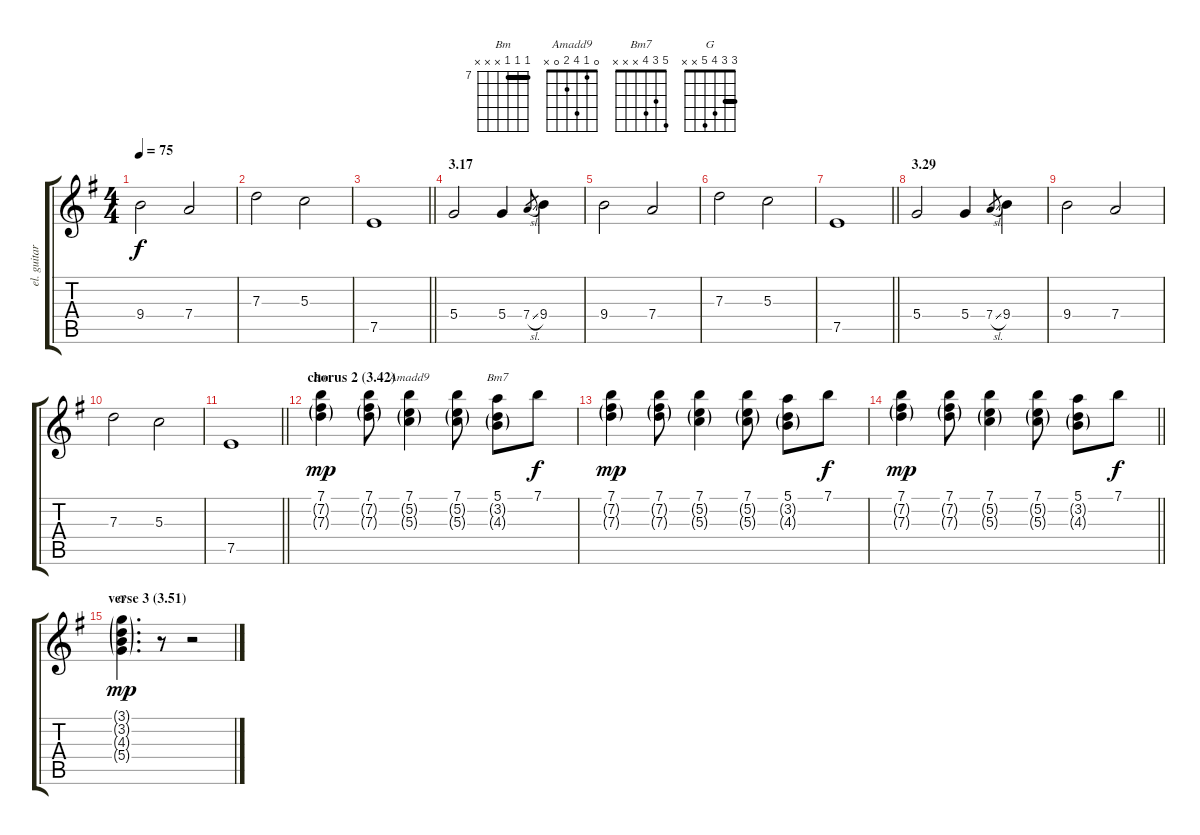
\track ("el. guitar 2" "el. guitar") {instrument overdrivenguitar}
\staff {score tabs}
\tuning (E4 B3 G3 D3 A2 E2) {hide}
\chord ("Bm" 7 7 7 x x x) {firstfret 7 barre 7}
\chord ("Amadd9" 0 1 4 2 0 x)
\chord ("Bm7" 5 3 4 x x x)
\chord ("G" 3 3 4 5 x x) {barre 3}
\ts (4 4)
\tempo 75
\clef g2
\ks g
9.4.2{dy f} 7.4.2 |
7.3.2 5.3.2 |
\barLineRight lightlight
7.5.1 |
\section ("" "3.17")
5.4.2 5.4.4 7.4{sl}.8{gr} 9.4.4 |
9.4.2 7.4.2 |
7.3.2 5.3.2 |
\barLineRight lightlight
7.5.1 |
\section ("" "3.29")
5.4.2 5.4.4 7.4{sl}.8{gr} 9.4.4 |
9.4.2 7.4.2 |
7.3.2 5.3.2 |
\barLineRight lightlight
7.5.1 |
\section ("" "chorus 2 (3.42)")
(7.1 7.2{g} 7.3{g}).4{ch "Bm" dy mp} (7.1 7.2{g} 7.3{g}).8 (7.1 5.2{g} 5.3{g}).4{ch "Amadd9"} (7.1 5.2{g} 5.3{g}).8 (5.1 3.2{g} 4.3{g}).8{ch "Bm7"} 7.1.8{dy f} |
(7.1 7.2{g} 7.3{g}).4{dy mp} (7.1 7.2{g} 7.3{g}).8 (7.1 5.2{g} 5.3{g}).4 (7.1 5.2{g} 5.3{g}).8 (5.1 3.2{g} 4.3{g}).8 7.1.8{dy f} |
\barLineRight lightlight
(7.1 7.2{g} 7.3{g}).4{dy mp} (7.1 7.2{g} 7.3{g}).8 (7.1 5.2{g} 5.3{g}).4 (7.1 5.2{g} 5.3{g}).8 (5.1 3.2{g} 4.3{g}).8 7.1.8{dy f} |
\section ("" "verse 3 (3.51)")
(3.1{g} 3.2{g} 4.3{g} 5.4{g}).4{d ch "G" dy mp} r.8 r.2
